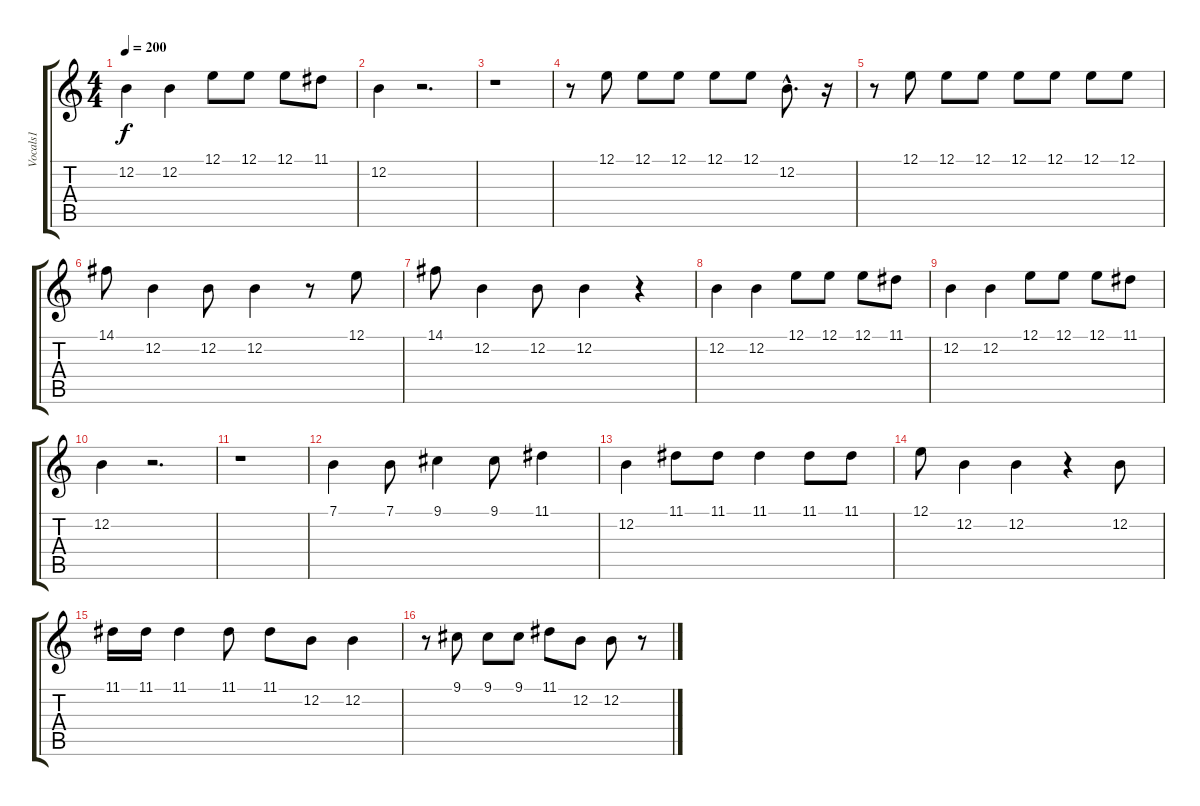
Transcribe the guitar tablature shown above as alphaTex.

\track ("Vocals1" "Vocals1") {instrument lead6voice}
\staff {score tabs}
\tuning (E4 B3 G3 D3 A2 E2) {hide}
\ts (4 4)
\tempo 200
\clef g2
\ks c
12.2.4{dy f} 12.2.4 12.1.8 12.1.8 12.1.8 11.1.8 |
12.2.4 r.2{d} |
r.1 |
r.8 12.1.8 12.1.8 12.1.8 12.1.8 12.1.8 12.2{hac}.8{d} r.16 |
r.8 12.1.8 12.1.8 12.1.8 12.1.8 12.1.8 12.1.8 12.1.8 |
14.1.8 12.2.4 12.2.8 12.2.4 r.8 12.1.8 |
14.1.8 12.2.4 12.2.8 12.2.4 r.4 |
12.2.4 12.2.4 12.1.8 12.1.8 12.1.8 11.1.8 |
12.2.4 12.2.4 12.1.8 12.1.8 12.1.8 11.1.8 |
12.2.4 r.2{d} |
r.1 |
7.1.4 7.1.8 9.1.4 9.1.8 11.1.4 |
12.2.4 11.1.8 11.1.8 11.1.4 11.1.8 11.1.8 |
12.1.8 12.2.4 12.2.4 r.4 12.2.8 |
11.1.16 11.1.16 11.1.4 11.1.8 11.1.8 12.2.8 12.2.4 |
r.8 9.1.8 9.1.8 9.1.8 11.1.8 12.2.8 12.2.8 r.8
